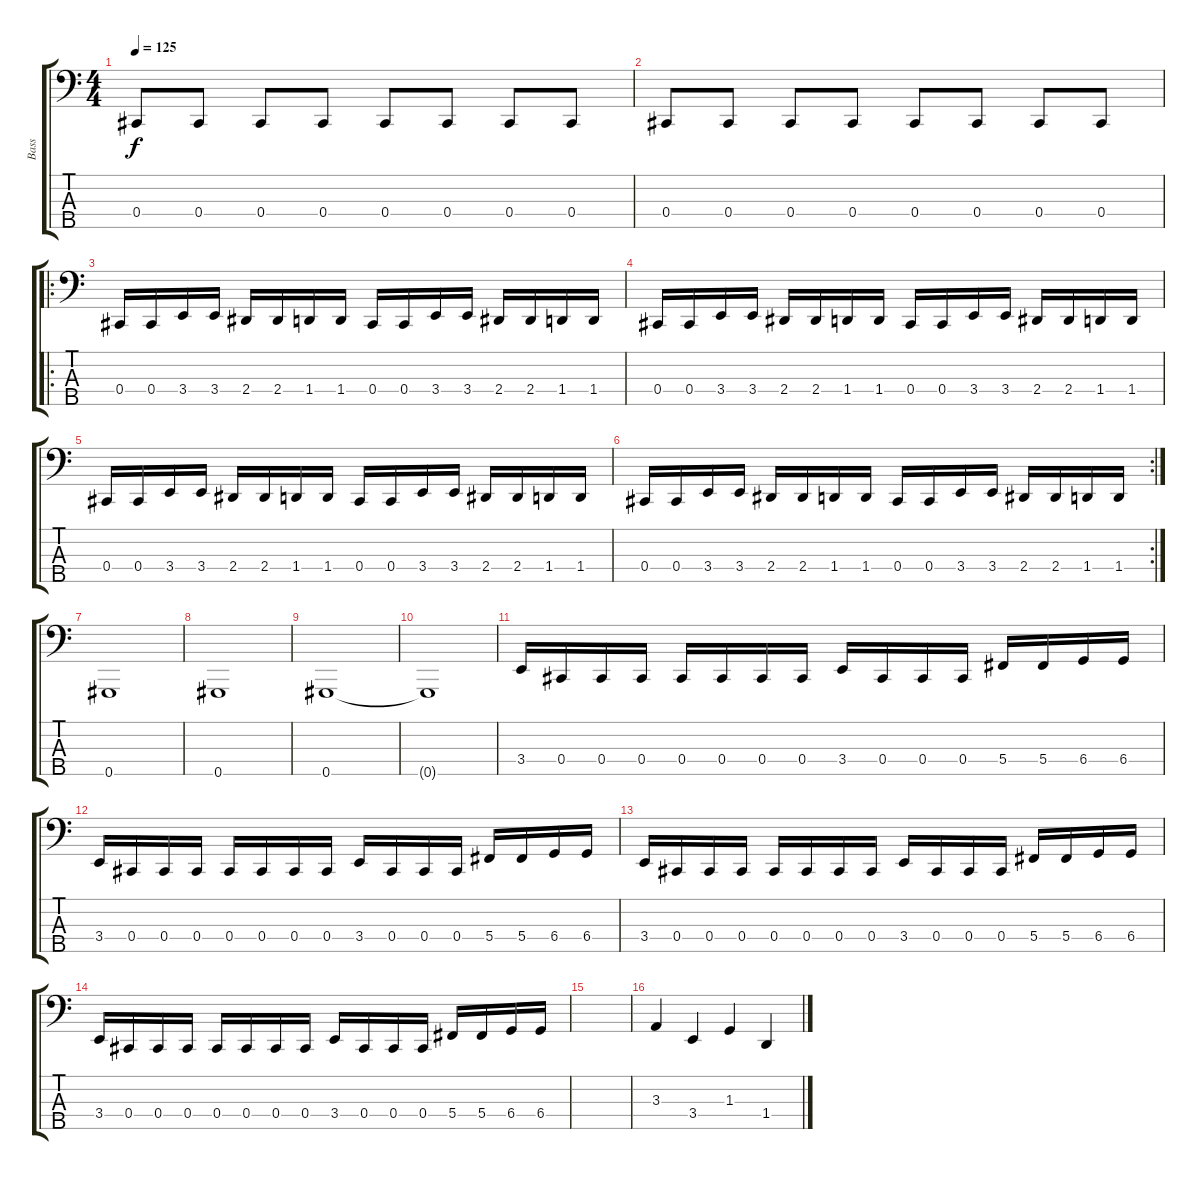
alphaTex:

\track ("Bass" "Bass") {instrument electricbassfinger}
\staff {score tabs}
\tuning (E2 B1 Gb1 Db1 Ab0) {hide}
\ts (4 4)
\tempo 125
\clef f4
\ks c
0.4.8{dy f} 0.4.8 0.4.8 0.4.8 0.4.8 0.4.8 0.4.8 0.4.8 |
0.4.8 0.4.8 0.4.8 0.4.8 0.4.8 0.4.8 0.4.8 0.4.8 |
\ro
0.4.16 0.4.16 3.4.16 3.4.16 2.4.16 2.4.16 1.4.16 1.4.16 0.4.16 0.4.16 3.4.16 3.4.16 2.4.16 2.4.16 1.4.16 1.4.16 |
0.4.16 0.4.16 3.4.16 3.4.16 2.4.16 2.4.16 1.4.16 1.4.16 0.4.16 0.4.16 3.4.16 3.4.16 2.4.16 2.4.16 1.4.16 1.4.16 |
0.4.16 0.4.16 3.4.16 3.4.16 2.4.16 2.4.16 1.4.16 1.4.16 0.4.16 0.4.16 3.4.16 3.4.16 2.4.16 2.4.16 1.4.16 1.4.16 |
\rc 2
0.4.16 0.4.16 3.4.16 3.4.16 2.4.16 2.4.16 1.4.16 1.4.16 0.4.16 0.4.16 3.4.16 3.4.16 2.4.16 2.4.16 1.4.16 1.4.16 |
0.5.1 |
0.5.1 |
0.5.1 |
0.5{t}.1 |
3.4.16 0.4.16 0.4.16 0.4.16 0.4.16 0.4.16 0.4.16 0.4.16 3.4.16 0.4.16 0.4.16 0.4.16 5.4.16 5.4.16 6.4.16 6.4.16 |
3.4.16 0.4.16 0.4.16 0.4.16 0.4.16 0.4.16 0.4.16 0.4.16 3.4.16 0.4.16 0.4.16 0.4.16 5.4.16 5.4.16 6.4.16 6.4.16 |
3.4.16 0.4.16 0.4.16 0.4.16 0.4.16 0.4.16 0.4.16 0.4.16 3.4.16 0.4.16 0.4.16 0.4.16 5.4.16 5.4.16 6.4.16 6.4.16 |
3.4.16 0.4.16 0.4.16 0.4.16 0.4.16 0.4.16 0.4.16 0.4.16 3.4.16 0.4.16 0.4.16 0.4.16 5.4.16 5.4.16 6.4.16 6.4.16 |
|
3.3.4 3.4.4 1.3.4 1.4.4
